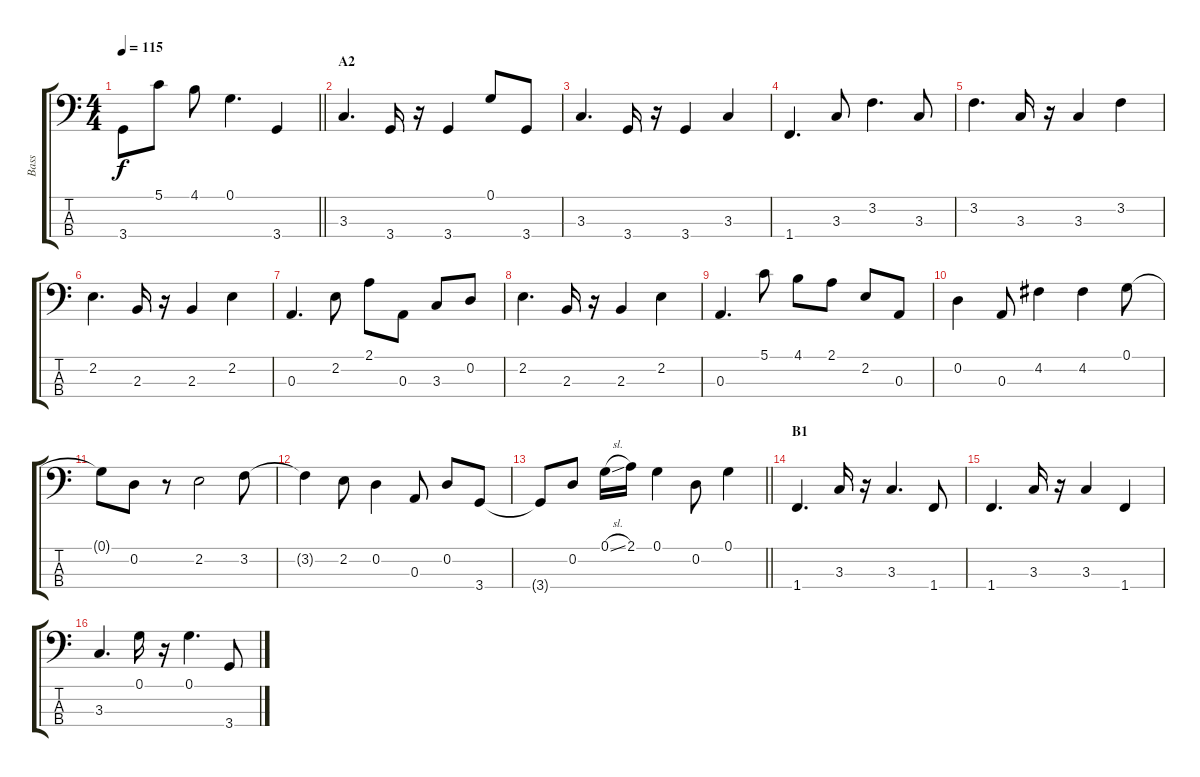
\track ("Bass" "Bass") {instrument electricbassfinger}
\staff {score tabs}
\tuning (G2 D2 A1 E1) {hide}
\ts (4 4)
\tempo 115
\clef f4
\barLineRight lightlight
\ks c
3.4.8{dy f} 5.1.8 4.1.8 0.1.4{d} 3.4.4 |
\section ("" "A2")
3.3.4{d} 3.4.16 r.16 3.4.4 0.1.8 3.4.8 |
3.3.4{d} 3.4.16 r.16 3.4.4 3.3.4 |
1.4.4{d} 3.3.8 3.2.4{d} 3.3.8 |
3.2.4{d} 3.3.16 r.16 3.3.4 3.2.4 |
2.2.4{d} 2.3.16 r.16 2.3.4 2.2.4 |
0.3.4{d} 2.2.8 2.1.8 0.3.8 3.3.8 0.2.8 |
2.2.4{d} 2.3.16 r.16 2.3.4 2.2.4 |
0.3.4{d} 5.1.8 4.1.8 2.1.8 2.2.8 0.3.8 |
0.2.4 0.3.8 4.2.4 4.2.4 0.1.8 |
0.1{t}.8 0.2.8 r.8 2.2.2 3.2.8 |
3.2{t}.4 2.2.8 0.2.4 0.3.8 0.2.8 3.4.8 |
\barLineRight lightlight
3.4{t}.8 0.2.8 0.1{sl}.16 2.1.16 0.1.4 0.2.8 0.1.4 |
\section ("" "B1")
1.4.4{d} 3.3.16 r.16 3.3.4{d} 1.4.8 |
1.4.4{d} 3.3.16 r.16 3.3.4 1.4.4 |
3.3.4{d} 0.1.16 r.16 0.1.4{d} 3.4.8
